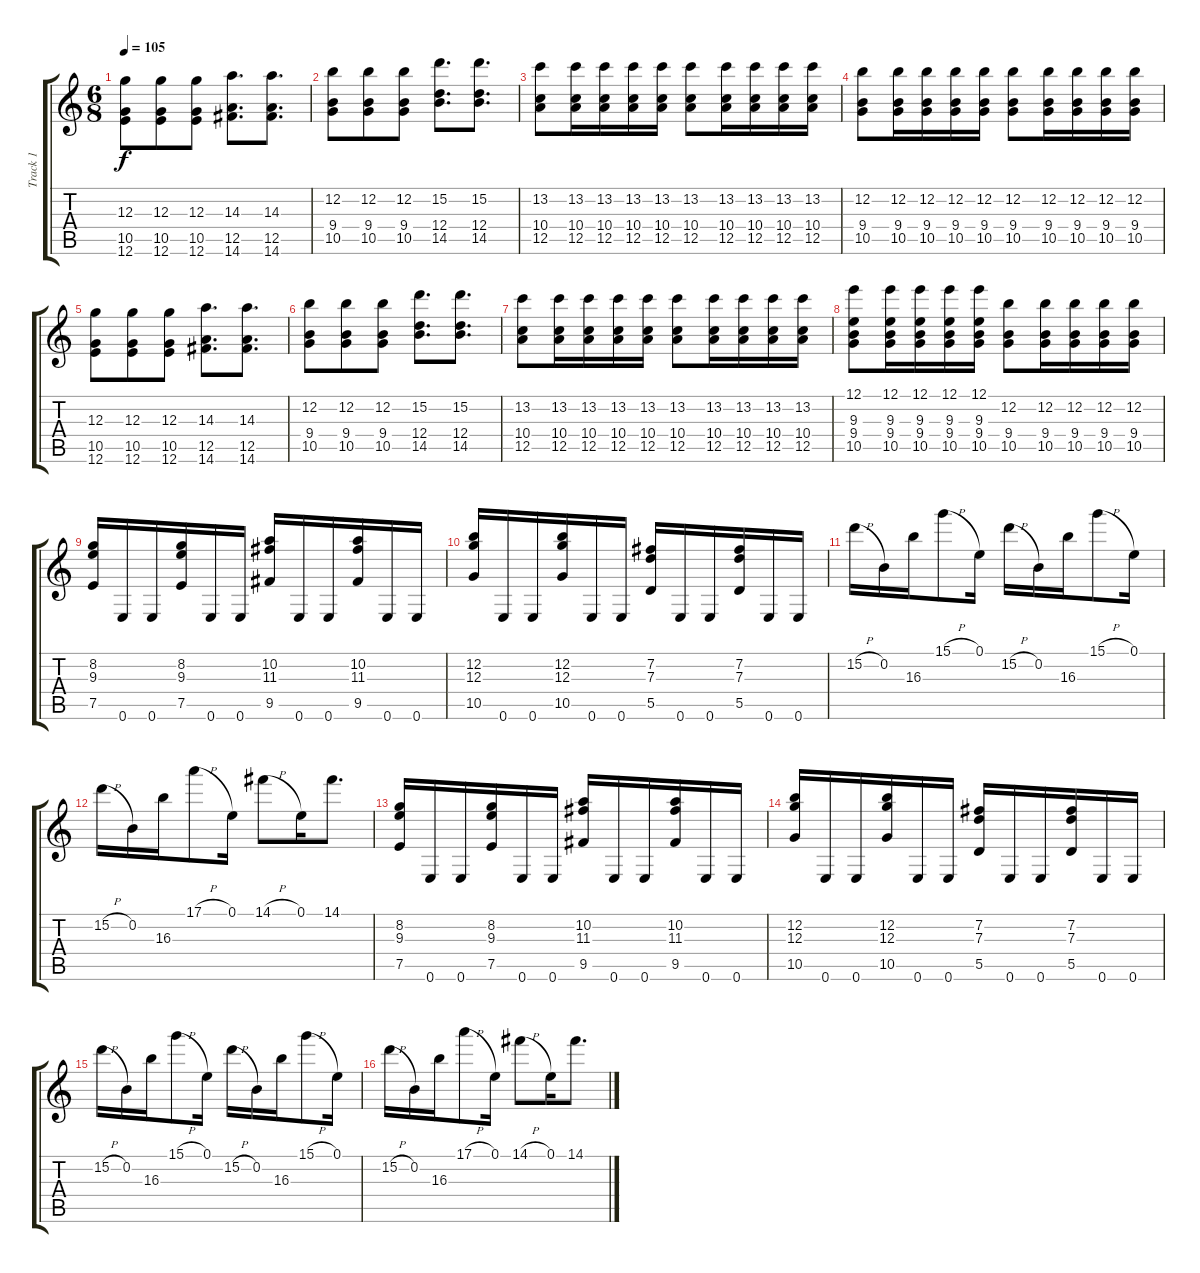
\track ("Track 1" "Track 1") {instrument overdrivenguitar}
\staff {score tabs}
\tuning (E4 B3 G3 D3 A2 E2) {hide}
\ts (6 8)
\tempo 105
\clef g2
\ks c
(12.3 10.5 12.6).8{dy f volume 13 instrument overdrivenguitar} (12.3 10.5 12.6).8 (12.3 10.5 12.6).8 (14.3 12.5 14.6).8{d} (14.3 12.5 14.6).8{d} |
(12.2 9.4 10.5).8 (12.2 9.4 10.5).8 (12.2 9.4 10.5).8 (15.2 12.4 14.5).8{d} (15.2 12.4 14.5).8{d} |
(13.2 10.4 12.5).8 (13.2 10.4 12.5).16 (13.2 10.4 12.5).16 (13.2 10.4 12.5).16 (13.2 10.4 12.5).16 (13.2 10.4 12.5).8 (13.2 10.4 12.5).16 (13.2 10.4 12.5).16 (13.2 10.4 12.5).16 (13.2 10.4 12.5).16 |
(12.2 9.4 10.5).8 (12.2 9.4 10.5).16 (12.2 9.4 10.5).16 (12.2 9.4 10.5).16 (12.2 9.4 10.5).16 (12.2 9.4 10.5).8 (12.2 9.4 10.5).16 (12.2 9.4 10.5).16 (12.2 9.4 10.5).16 (12.2 9.4 10.5).16 |
(12.3 10.5 12.6).8{instrument overdrivenguitar} (12.3 10.5 12.6).8 (12.3 10.5 12.6).8 (14.3 12.5 14.6).8{d} (14.3 12.5 14.6).8{d} |
(12.2 9.4 10.5).8 (12.2 9.4 10.5).8 (12.2 9.4 10.5).8 (15.2 12.4 14.5).8{d} (15.2 12.4 14.5).8{d} |
(13.2 10.4 12.5).8 (13.2 10.4 12.5).16 (13.2 10.4 12.5).16 (13.2 10.4 12.5).16 (13.2 10.4 12.5).16 (13.2 10.4 12.5).8 (13.2 10.4 12.5).16 (13.2 10.4 12.5).16 (13.2 10.4 12.5).16 (13.2 10.4 12.5).16 |
(12.1 9.3 9.4 10.5).8 (12.1 9.3 9.4 10.5).16 (12.1 9.3 9.4 10.5).16 (12.1 9.3 9.4 10.5).16 (12.1 9.3 9.4 10.5).16 (12.2 9.4 10.5).8 (12.2 9.4 10.5).16 (12.2 9.4 10.5).16 (12.2 9.4 10.5).16 (12.2 9.4 10.5).16 |
(8.2 9.3 7.5).16 0.6.16 0.6.16 (8.2 9.3 7.5).16 0.6.16 0.6.16 (10.2 11.3 9.5).16 0.6.16 0.6.16 (10.2 11.3 9.5).16 0.6.16 0.6.16 |
(12.2 12.3 10.5).16 0.6.16 0.6.16 (12.2 12.3 10.5).16 0.6.16 0.6.16 (7.2 7.3 5.5).16 0.6.16 0.6.16 (7.2 7.3 5.5).16 0.6.16 0.6.16 |
15.2{h}.16 0.2.16 16.3.16 15.1{h}.8 0.1.16 15.2{h}.16 0.2.16 16.3.16 15.1{h}.8 0.1.16 |
15.2{h}.16 0.2.16 16.3.16 17.1{h}.8 0.1.16 14.1{h}.8 0.1.16 14.1.8{d} |
(8.2 9.3 7.5).16 0.6.16 0.6.16 (8.2 9.3 7.5).16 0.6.16 0.6.16 (10.2 11.3 9.5).16 0.6.16 0.6.16 (10.2 11.3 9.5).16 0.6.16 0.6.16 |
(12.2 12.3 10.5).16 0.6.16 0.6.16 (12.2 12.3 10.5).16 0.6.16 0.6.16 (7.2 7.3 5.5).16 0.6.16 0.6.16 (7.2 7.3 5.5).16 0.6.16 0.6.16 |
15.2{h}.16 0.2.16 16.3.16 15.1{h}.8 0.1.16 15.2{h}.16 0.2.16 16.3.16 15.1{h}.8 0.1.16 |
15.2{h}.16 0.2.16 16.3.16 17.1{h}.8 0.1.16 14.1{h}.8 0.1.16 14.1.8{d}
